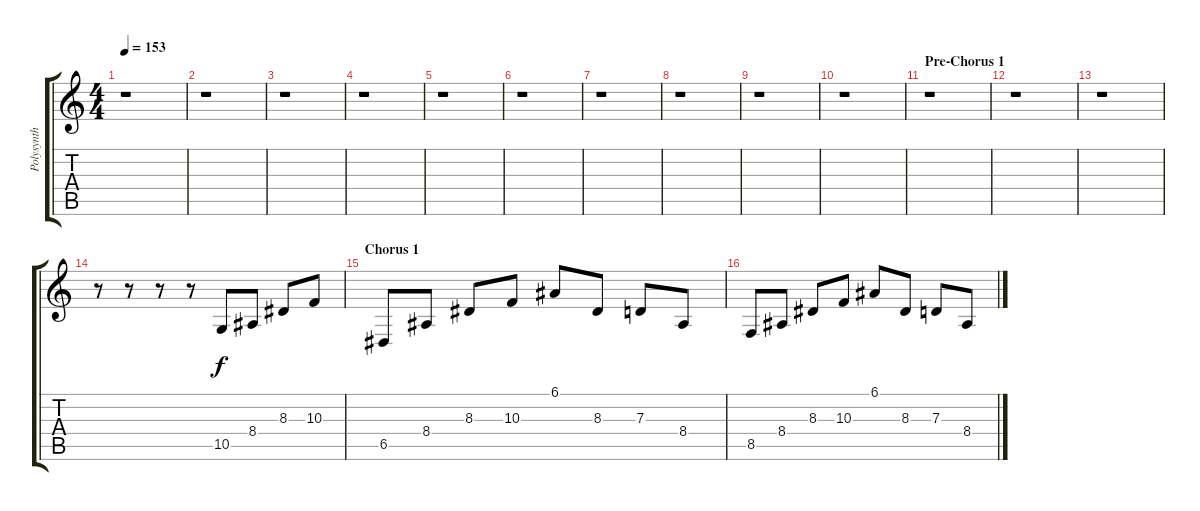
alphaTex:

\track ("Polysynth" "Polysynth") {instrument pad3polysynth}
\staff {score tabs}
\tuning (E4 B3 G3 D3 A2 D2) {hide}
\ts (4 4)
\tempo 153
\clef g2
\ks c
r.1{dy f} |
r.1 |
r.1 |
r.1 |
r.1 |
r.1 |
r.1 |
r.1 |
r.1 |
r.1 |
\section ("" "Pre-Chorus 1")
r.1 |
r.1 |
r.1 |
r.8 r.8 r.8 r.8 10.5.8 8.4.8 8.3.8 10.3.8 |
\section ("" "Chorus 1")
6.5.8 8.4.8 8.3.8 10.3.8 6.1.8 8.3.8 7.3.8 8.4.8 |
8.5.8 8.4.8 8.3.8 10.3.8 6.1.8 8.3.8 7.3.8 8.4.8
